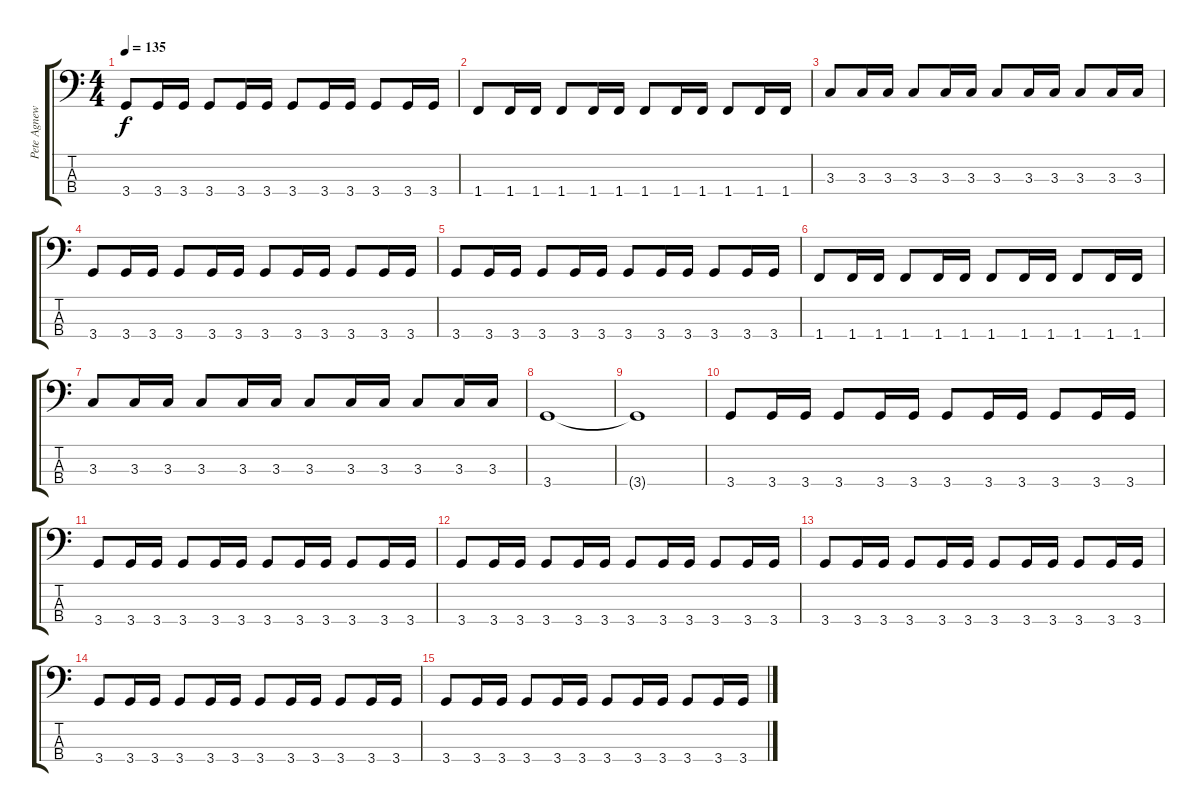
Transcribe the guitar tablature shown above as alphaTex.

\track ("Pete Agnew (bass)" "Pete Agnew") {instrument electricbasspick}
\staff {score tabs}
\tuning (G2 D2 A1 E1) {hide}
\ts (4 4)
\tempo 135
\clef f4
\ks c
3.4.8{dy f} 3.4.16 3.4.16 3.4.8 3.4.16 3.4.16 3.4.8 3.4.16 3.4.16 3.4.8 3.4.16 3.4.16 |
1.4.8 1.4.16 1.4.16 1.4.8 1.4.16 1.4.16 1.4.8 1.4.16 1.4.16 1.4.8 1.4.16 1.4.16 |
3.3.8 3.3.16 3.3.16 3.3.8 3.3.16 3.3.16 3.3.8 3.3.16 3.3.16 3.3.8 3.3.16 3.3.16 |
3.4.8 3.4.16 3.4.16 3.4.8 3.4.16 3.4.16 3.4.8 3.4.16 3.4.16 3.4.8 3.4.16 3.4.16 |
3.4.8 3.4.16 3.4.16 3.4.8 3.4.16 3.4.16 3.4.8 3.4.16 3.4.16 3.4.8 3.4.16 3.4.16 |
1.4.8 1.4.16 1.4.16 1.4.8 1.4.16 1.4.16 1.4.8 1.4.16 1.4.16 1.4.8 1.4.16 1.4.16 |
3.3.8 3.3.16 3.3.16 3.3.8 3.3.16 3.3.16 3.3.8 3.3.16 3.3.16 3.3.8 3.3.16 3.3.16 |
3.4.1 |
3.4{t}.1 |
3.4.8{volume 10} 3.4.16 3.4.16 3.4.8 3.4.16 3.4.16 3.4.8 3.4.16 3.4.16 3.4.8 3.4.16 3.4.16 |
3.4.8 3.4.16 3.4.16 3.4.8 3.4.16 3.4.16 3.4.8 3.4.16 3.4.16 3.4.8 3.4.16 3.4.16 |
3.4.8{volume 6} 3.4.16 3.4.16 3.4.8 3.4.16 3.4.16 3.4.8 3.4.16 3.4.16 3.4.8 3.4.16 3.4.16 |
3.4.8 3.4.16 3.4.16 3.4.8 3.4.16 3.4.16 3.4.8 3.4.16 3.4.16 3.4.8 3.4.16 3.4.16 |
3.4.8{volume 0} 3.4.16 3.4.16 3.4.8 3.4.16 3.4.16 3.4.8 3.4.16 3.4.16 3.4.8 3.4.16 3.4.16 |
3.4.8 3.4.16 3.4.16 3.4.8 3.4.16 3.4.16 3.4.8 3.4.16 3.4.16 3.4.8 3.4.16 3.4.16
